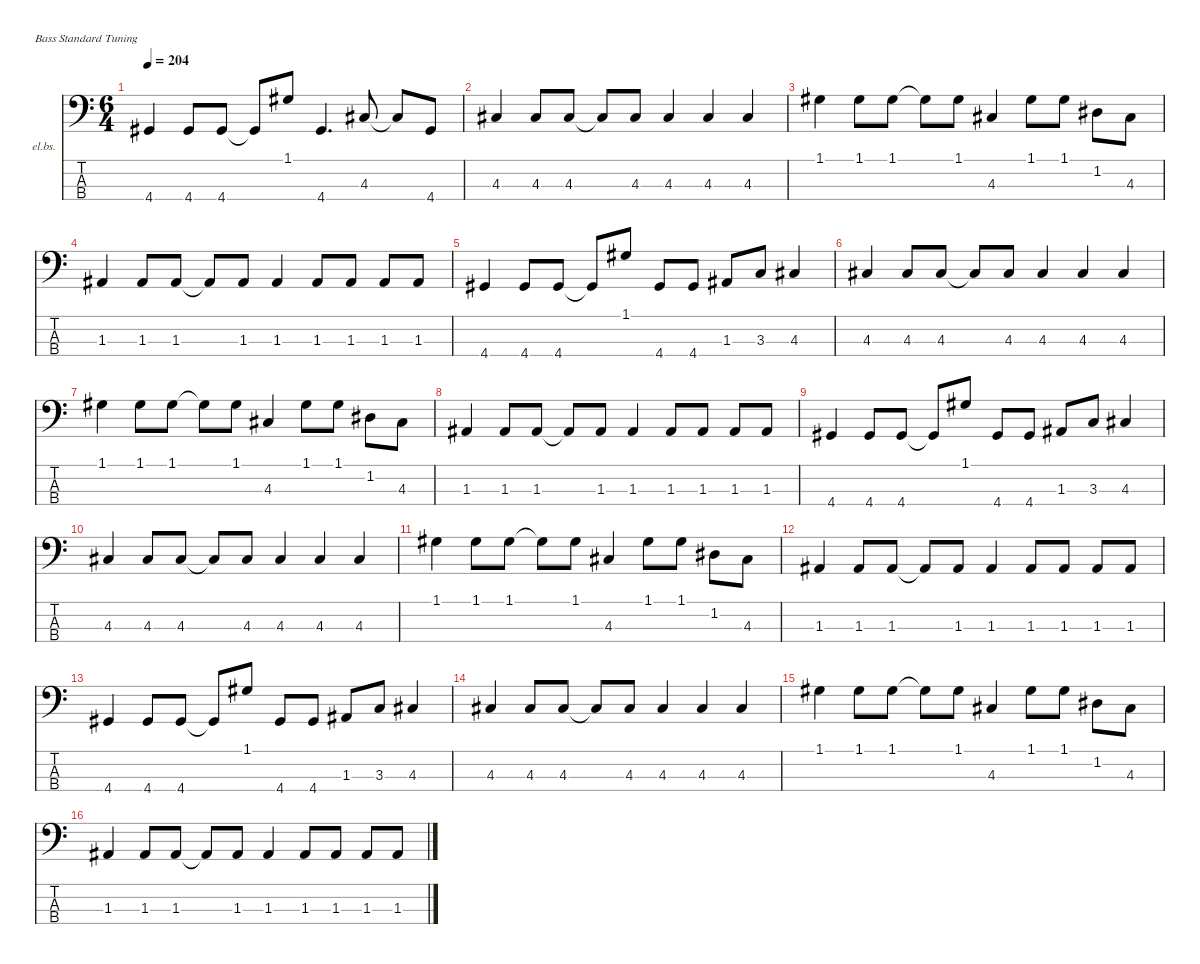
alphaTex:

\hideDynamics
\bracketExtendMode nobrackets
\firstSystemTrackNameOrientation horizontal
\track ("bass" "el.bs.") {instrument electricbassfinger}
\staff {score tabs}
\tuning (G2 D2 A1 E1)
\ts (6 4)
\tempo 204
\clef f4
\ks aminor
4.4{acc #}.4{dy ff beam Up} 4.4{acc #}.8{beam Up} 4.4{acc #}.8{beam Up} 4.4{t acc #}.8{beam Up} 1.1{acc #}.8{beam Up} 4.4{acc #}.4{d beam Up} 4.3{acc #}.8{beam Up} 4.3{t acc #}.8{beam Up} 4.4{acc #}.8{beam Up} |
4.3{acc #}.4{beam Up} 4.3{acc #}.8{beam Up} 4.3{acc #}.8{beam Up} 4.3{t acc #}.8{beam Up} 4.3{acc #}.8{beam Up} 4.3{acc #}.4{beam Up} 4.3{acc #}.4{beam Up} 4.3{acc #}.4{beam Up} |
1.1{acc #}.4{beam Down} 1.1{acc #}.8{beam Down} 1.1{acc #}.8{beam Down} 1.1{t acc #}.8{beam Down} 1.1{acc #}.8{beam Down} 4.3{acc #}.4{beam Up} 1.1{acc #}.8{beam Down} 1.1{acc #}.8{beam Down} 1.2{acc #}.8{beam Down} 4.3{acc #}.8{beam Down} |
1.3{acc #}.4{beam Up} 1.3{acc #}.8{beam Up} 1.3{acc #}.8{beam Up} 1.3{t acc #}.8{beam Up} 1.3{acc #}.8{beam Up} 1.3{acc #}.4{beam Up} 1.3{acc #}.8{beam Up} 1.3{acc #}.8{beam Up} 1.3{acc #}.8{beam Up} 1.3{acc #}.8{beam Up} |
4.4{acc #}.4{beam Up} 4.4{acc #}.8{beam Up} 4.4{acc #}.8{beam Up} 4.4{t acc #}.8{beam Up} 1.1{acc #}.8{beam Up} 4.4{acc #}.8{beam Up} 4.4{acc #}.8{beam Up} 1.3{acc #}.8{beam Up} 3.3.8{beam Up} 4.3{acc #}.4{beam Up} |
4.3{acc #}.4{beam Up} 4.3{acc #}.8{beam Up} 4.3{acc #}.8{beam Up} 4.3{t acc #}.8{beam Up} 4.3{acc #}.8{beam Up} 4.3{acc #}.4{beam Up} 4.3{acc #}.4{beam Up} 4.3{acc #}.4{beam Up} |
1.1{acc #}.4{beam Down} 1.1{acc #}.8{beam Down} 1.1{acc #}.8{beam Down} 1.1{t acc #}.8{beam Down} 1.1{acc #}.8{beam Down} 4.3{acc #}.4{beam Up} 1.1{acc #}.8{beam Down} 1.1{acc #}.8{beam Down} 1.2{acc #}.8{beam Down} 4.3{acc #}.8{beam Down} |
1.3{acc #}.4{beam Up} 1.3{acc #}.8{beam Up} 1.3{acc #}.8{beam Up} 1.3{t acc #}.8{beam Up} 1.3{acc #}.8{beam Up} 1.3{acc #}.4{beam Up} 1.3{acc #}.8{beam Up} 1.3{acc #}.8{beam Up} 1.3{acc #}.8{beam Up} 1.3{acc #}.8{beam Up} |
4.4{acc #}.4{beam Up} 4.4{acc #}.8{beam Up} 4.4{acc #}.8{beam Up} 4.4{t acc #}.8{beam Up} 1.1{acc #}.8{beam Up} 4.4{acc #}.8{beam Up} 4.4{acc #}.8{beam Up} 1.3{acc #}.8{beam Up} 3.3.8{beam Up} 4.3{acc #}.4{beam Up} |
4.3{acc #}.4{beam Up} 4.3{acc #}.8{beam Up} 4.3{acc #}.8{beam Up} 4.3{t acc #}.8{beam Up} 4.3{acc #}.8{beam Up} 4.3{acc #}.4{beam Up} 4.3{acc #}.4{beam Up} 4.3{acc #}.4{beam Up} |
1.1{acc #}.4{beam Down} 1.1{acc #}.8{beam Down} 1.1{acc #}.8{beam Down} 1.1{t acc #}.8{beam Down} 1.1{acc #}.8{beam Down} 4.3{acc #}.4{beam Up} 1.1{acc #}.8{beam Down} 1.1{acc #}.8{beam Down} 1.2{acc #}.8{beam Down} 4.3{acc #}.8{beam Down} |
1.3{acc #}.4{beam Up} 1.3{acc #}.8{beam Up} 1.3{acc #}.8{beam Up} 1.3{t acc #}.8{beam Up} 1.3{acc #}.8{beam Up} 1.3{acc #}.4{beam Up} 1.3{acc #}.8{beam Up} 1.3{acc #}.8{beam Up} 1.3{acc #}.8{beam Up} 1.3{acc #}.8{beam Up} |
4.4{acc #}.4{beam Up} 4.4{acc #}.8{beam Up} 4.4{acc #}.8{beam Up} 4.4{t acc #}.8{beam Up} 1.1{acc #}.8{beam Up} 4.4{acc #}.8{beam Up} 4.4{acc #}.8{beam Up} 1.3{acc #}.8{beam Up} 3.3.8{beam Up} 4.3{acc #}.4{beam Up} |
4.3{acc #}.4{beam Up} 4.3{acc #}.8{beam Up} 4.3{acc #}.8{beam Up} 4.3{t acc #}.8{beam Up} 4.3{acc #}.8{beam Up} 4.3{acc #}.4{beam Up} 4.3{acc #}.4{beam Up} 4.3{acc #}.4{beam Up} |
1.1{acc #}.4{beam Down} 1.1{acc #}.8{beam Down} 1.1{acc #}.8{beam Down} 1.1{t acc #}.8{beam Down} 1.1{acc #}.8{beam Down} 4.3{acc #}.4{beam Up} 1.1{acc #}.8{beam Down} 1.1{acc #}.8{beam Down} 1.2{acc #}.8{beam Down} 4.3{acc #}.8{beam Down} |
1.3{acc #}.4{beam Up} 1.3{acc #}.8{beam Up} 1.3{acc #}.8{beam Up} 1.3{t acc #}.8{beam Up} 1.3{acc #}.8{beam Up} 1.3{acc #}.4{beam Up} 1.3{acc #}.8{beam Up} 1.3{acc #}.8{beam Up} 1.3{acc #}.8{beam Up} 1.3{acc #}.8{beam Up}
